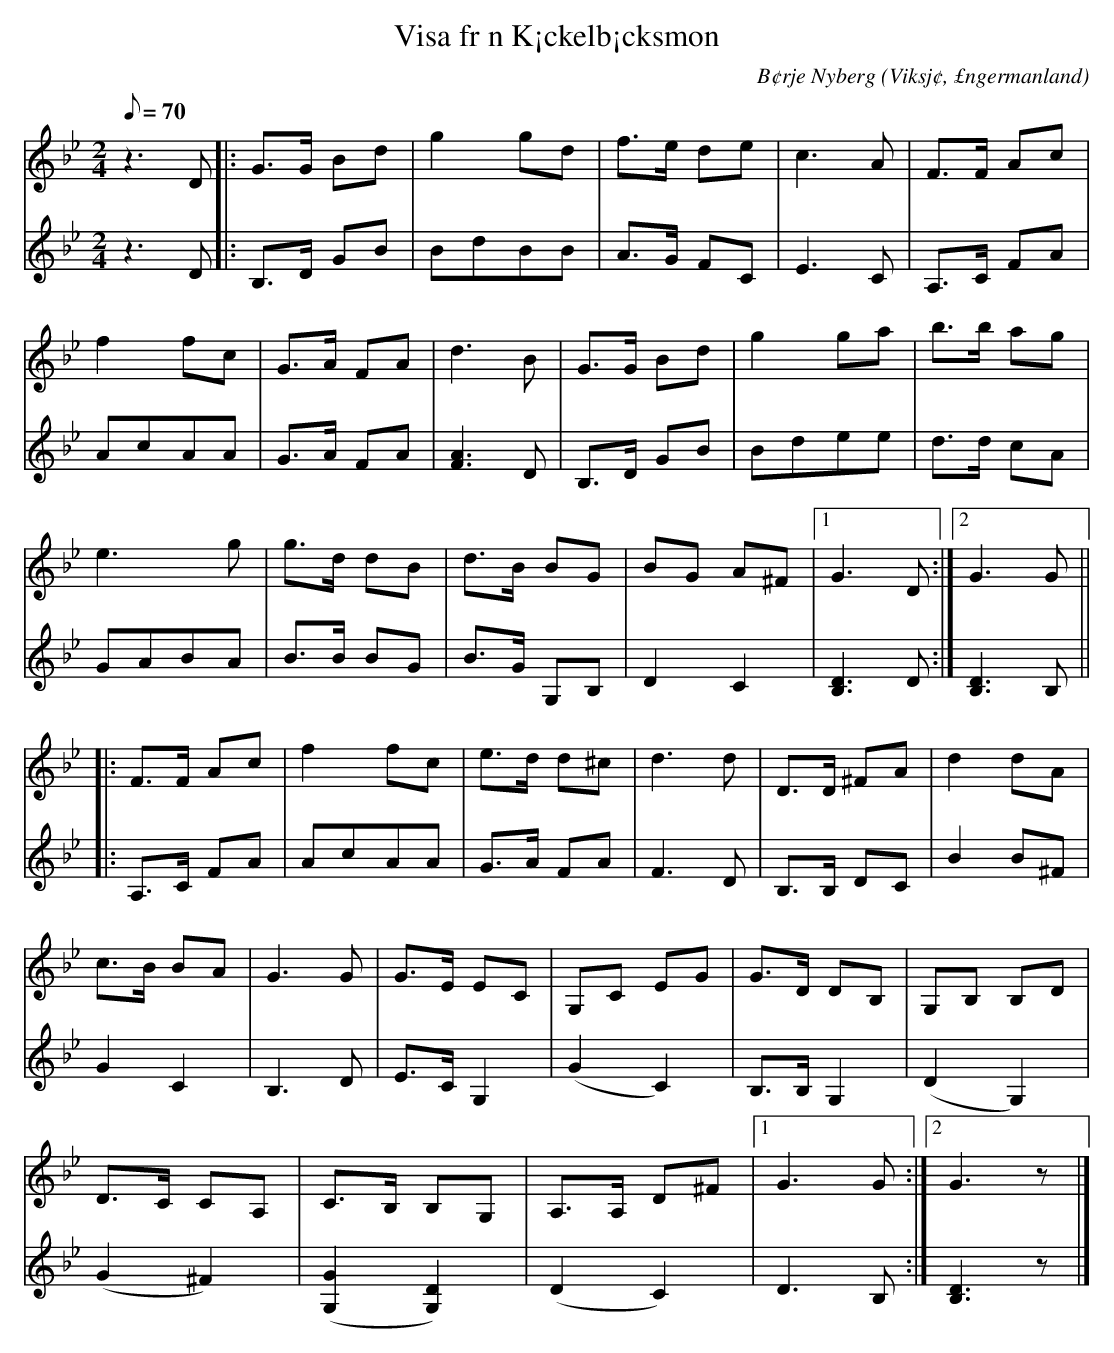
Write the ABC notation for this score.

X:1
T:Visa fr n K¡ckelb¡cksmon
C:B¢rje Nyberg
O:Viksj¢, £ngermanland
M:2/4
L:1/8
Q:70
K:Gm
V:1
z2> D2|: G>G Bd | g2 gd | f>e de | c2>A2 | F>F Ac |
f2 fc | G>A FA | d2>B2 | G>G Bd |g2 ga | b>b ag |
e2> g2 | g>d dB |d>B BG |BG A^F |1 G2> D2 :|2 G2> G2 ||
|: F>F Ac | f2 fc | e>d d^c | d2>d2 | D>D ^FA | d2 dA |
c>B BA |G2> G2 | G>E EC | G,C EG | G>D DB, | G,B, B,D |
D>C CA, | C>B, B,G, | A,>A, D^F |1 G2> G2 :|2 G2> z2 |]
V:2
z2> D2 |: B,>D GB | BdBB | A>G FC | E2>C2 | A,>C FA |
AcAA | G>A FA| [A2F2]> D2 | B,>D GB | Bdee | d>d cA |
GABA | B>B BG | B>G G,B, | D2C2 | [D2B,2]> D2 :| [D2B,2]> B,2 ||
|: A,>C FA | AcAA | G>A FA | F2> D2 | B,>B, DC | B2 B^F |
G2 C2 | B,2> D2 | E>C G,2 | (G2 C2) | B,>B, G,2 | (D2 G,2) |
(G2 ^F2) | ([G2G,2] [D2G,2]) | (D2 C2) | D2> B,2 :| [D2B,2]> z2 |]
